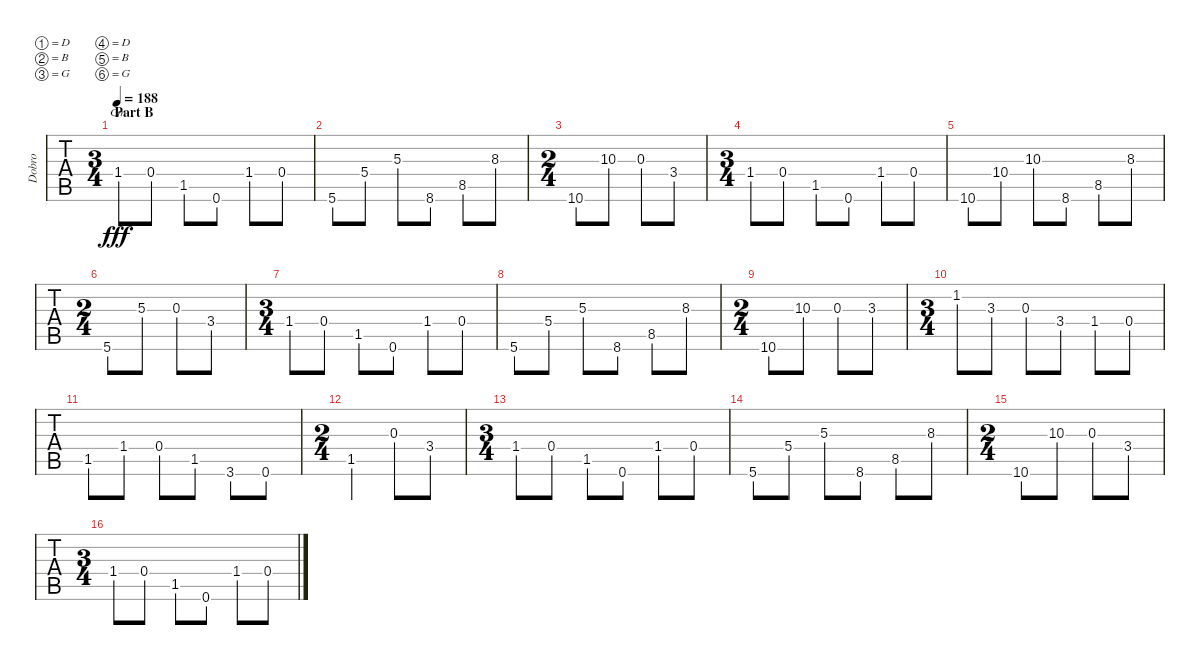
\bracketExtendMode groupsimilarinstruments
\multiBarRest
\track ("Dobro" "Dobro") {instrument acousticguitarsteel}
\staff {tabs}
\tuning (D4 B3 G3 D3 B2 G2)
\displaytranspose 0
\chord ("Cm" x x x 1 x x) {showdiagram false showfingering false}
\ts (3 4)
\beaming (8 2 2 2)
\section ("" "Part B")
\tempo 188
\clef g2
\ks cminor
1.4{acc b}.8{ch "Cm" dy fff} 0.4{acc forcenatural}.8 1.5{acc forcenatural}.8 0.6{acc forcenatural}.8 1.4{acc b}.8 0.4{acc forcenatural}.8 |
5.6{acc forcenatural}.8 5.4{acc forcenatural}.8 5.3{acc forcenatural}.8 8.6{acc b}.8 8.5{acc forcenatural}.8 8.3{acc b}.8 |
\ts (2 4)
\beaming (8 2 2)
10.6{acc forcenatural}.8 10.3{acc forcenatural}.8 0.3{acc forcenatural}.8 3.4{acc forcenatural}.8 |
\ts (3 4)
\beaming (8 2 2 2)
1.4{acc b}.8 0.4{acc forcenatural}.8 1.5{acc forcenatural}.8 0.6{acc forcenatural}.8 1.4{acc b}.8 0.4{acc forcenatural}.8 |
10.6{acc forcenatural}.8 10.4{acc forcenatural}.8 10.3{acc forcenatural}.8 8.6{acc b}.8 8.5{acc forcenatural}.8 8.3{acc b}.8 |
\ts (2 4)
\beaming (8 2 2)
5.6{acc forcenatural}.8 5.3{acc forcenatural}.8 0.3{acc forcenatural}.8 3.4{acc forcenatural}.8 |
\ts (3 4)
\beaming (8 2 2 2)
1.4{acc b}.8 0.4{acc forcenatural}.8 1.5{acc forcenatural}.8 0.6{acc forcenatural}.8 1.4{acc b}.8 0.4{acc forcenatural}.8 |
5.6{acc forcenatural}.8 5.4{acc forcenatural}.8 5.3{acc forcenatural}.8 8.6{acc b}.8 8.5{acc forcenatural}.8 8.3{acc b}.8 |
\ts (2 4)
\beaming (8 2 2)
10.6{acc forcenatural}.8 10.3{acc forcenatural}.8 0.3{acc forcenatural}.8 3.3{acc b}.8 |
\ts (3 4)
\beaming (8 2 2 2)
1.2{acc forcenatural}.8 3.3{acc b}.8 0.3{acc forcenatural}.8 3.4{acc forcenatural}.8 1.4{acc b}.8 0.4{acc forcenatural}.8 |
1.5{acc forcenatural}.8 1.4{acc b}.8 0.4{acc forcenatural}.8 1.5{acc forcenatural}.8 3.6{acc b}.8 0.6{acc forcenatural}.8 |
\ts (2 4)
\beaming (8 2 2)
1.5{acc forcenatural}.4 0.3{acc forcenatural}.8 3.4{acc forcenatural}.8 |
\ts (3 4)
\beaming (8 2 2 2)
1.4{acc b}.8 0.4{acc forcenatural}.8 1.5{acc forcenatural}.8 0.6{acc forcenatural}.8 1.4{acc b}.8 0.4{acc forcenatural}.8 |
5.6{acc forcenatural}.8 5.4{acc forcenatural}.8 5.3{acc forcenatural}.8 8.6{acc b}.8 8.5{acc forcenatural}.8 8.3{acc b}.8 |
\ts (2 4)
\beaming (8 2 2)
10.6{acc forcenatural}.8 10.3{acc forcenatural}.8 0.3{acc forcenatural}.8 3.4{acc forcenatural}.8 |
\ts (3 4)
\beaming (8 2 2 2)
1.4{acc b}.8 0.4{acc forcenatural}.8 1.5{acc forcenatural}.8 0.6{acc forcenatural}.8 1.4{acc b}.8 0.4{acc forcenatural}.8
